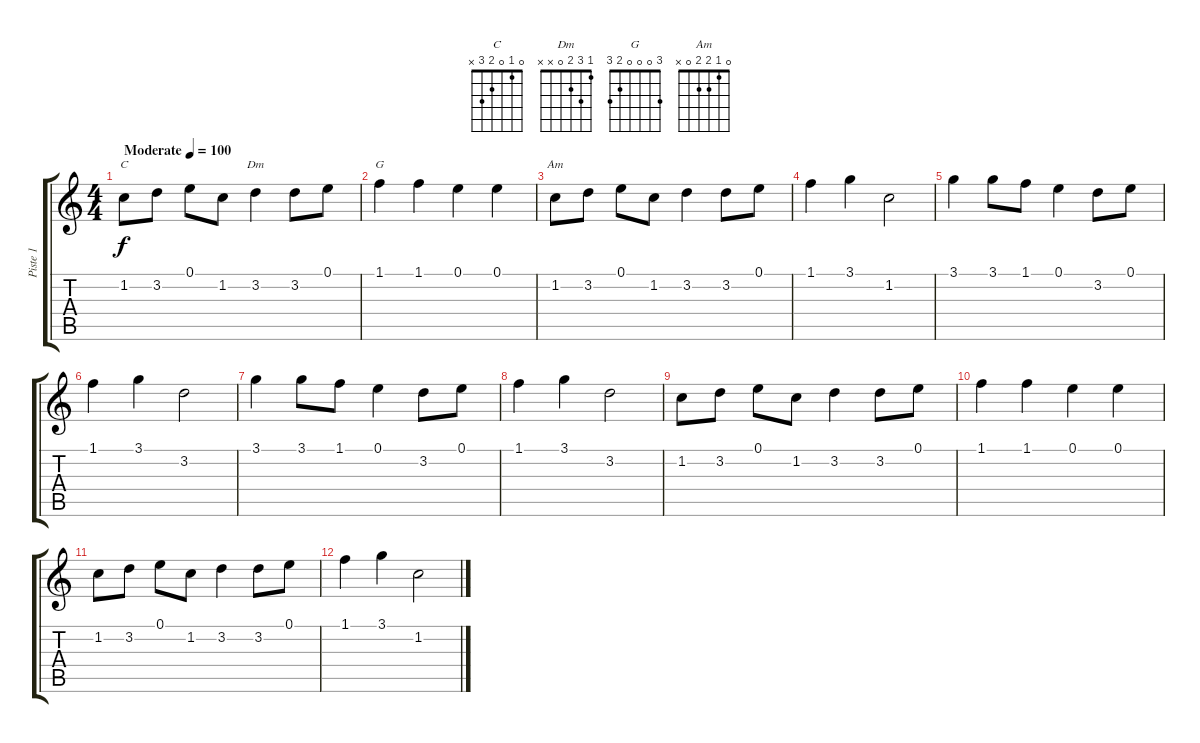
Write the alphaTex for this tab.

\track ("Piste 1" "Piste 1") {instrument acousticguitarsteel}
\staff {score tabs}
\tuning (E4 B3 G3 D3 A2 E2) {hide}
\chord ("C" 0 1 0 2 3 x)
\chord ("Dm" 1 3 2 0 x x)
\chord ("G" 3 0 0 0 2 3)
\chord ("Am" 0 1 2 2 0 x)
\ts (4 4)
\tempo (100 "Moderate")
\clef g2
\ks c
1.2.8{ch "C" dy f instrument acousticguitarsteel} 3.2.8 0.1.8 1.2.8 3.2.4{ch "Dm"} 3.2.8 0.1.8 |
1.1.4{ch "G"} 1.1.4 0.1.4 0.1.4 |
1.2.8{ch "Am"} 3.2.8 0.1.8 1.2.8 3.2.4 3.2.8 0.1.8 |
1.1.4 3.1.4 1.2.2 |
3.1.4 3.1.8 1.1.8 0.1.4 3.2.8 0.1.8 |
1.1.4 3.1.4 3.2.2 |
3.1.4 3.1.8 1.1.8 0.1.4 3.2.8 0.1.8 |
1.1.4 3.1.4 3.2.2 |
1.2.8 3.2.8 0.1.8 1.2.8 3.2.4 3.2.8 0.1.8 |
1.1.4 1.1.4 0.1.4 0.1.4 |
1.2.8 3.2.8 0.1.8 1.2.8 3.2.4 3.2.8 0.1.8 |
1.1.4 3.1.4 1.2.2
